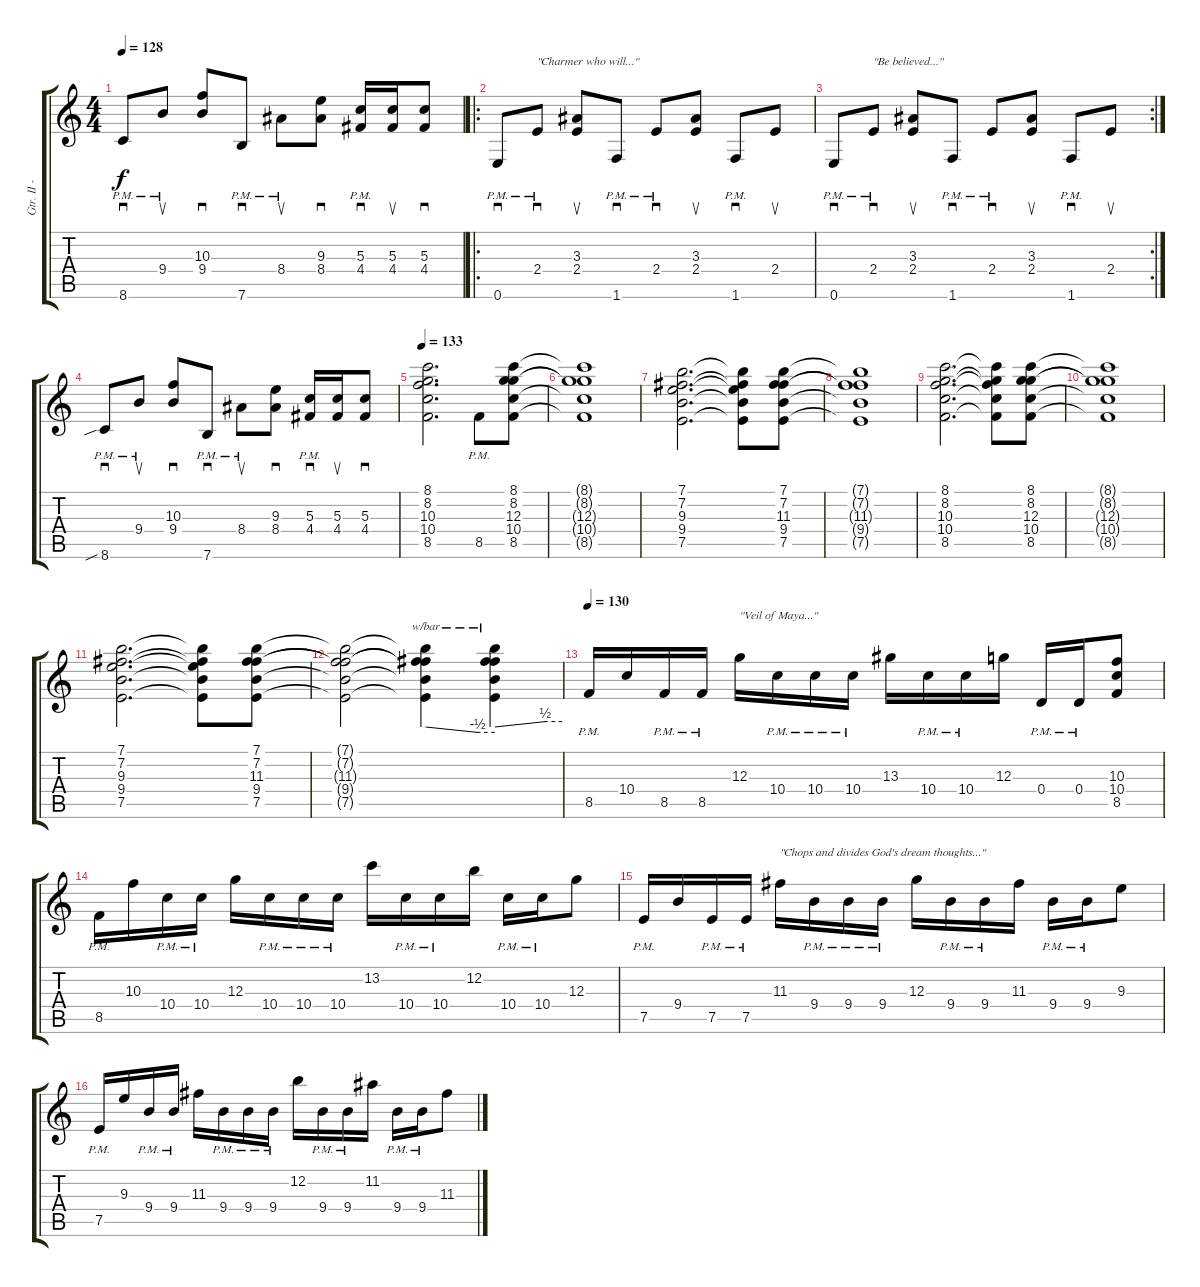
\track ("Gtr. II - Jason Gobel (Distortion)" "Gtr. II - ") {instrument distortionguitar}
\staff {score tabs}
\tuning (E4 B3 G3 D3 A2 E2) {hide}
\ts (4 4)
\tempo 128
\clef g2
\ks c
8.6{pm}.8{sd dy f} 9.4{pm}.8{su} (10.3 9.4).8{sd} 7.6{pm}.8{sd} 8.4{pm}.8{su} (9.3 8.4).8{sd} (5.3{pm} 4.4{pm}).16{sd} (5.3 4.4).16{su} (5.3 4.4).8{sd} |
\ro
0.6{pm}.8{sd} 2.4{pm}.8{sd txt "\"Charmer who will...\""} (3.3 2.4).8{su} 1.6{pm}.8{sd} 2.4{pm}.8{sd} (3.3 2.4).8{su} 1.6{pm}.8{sd} 2.4.8{su} |
\rc 2
0.6{pm}.8{sd} 2.4{pm}.8{sd txt "\"Be believed...\""} (3.3 2.4).8{su} 1.6{pm}.8{sd} 2.4{pm}.8{sd} (3.3 2.4).8{su} 1.6{pm}.8{sd} 2.4.8{su} |
8.6{sib pm}.8{sd} 9.4{pm}.8{su} (10.3 9.4).8{sd} 7.6{pm}.8{sd} 8.4{pm}.8{su} (9.3 8.4).8{sd} (5.3{pm} 4.4{pm}).16{sd} (5.3 4.4).16{su} (5.3 4.4).8{sd} |
\tempo 133
(8.1 8.2 10.3 10.4 8.5).2{d} 8.5{pm}.8 (8.1 8.2 12.3 10.4 8.5).8 |
(8.1{t} 8.2{t} 12.3{t} 10.4{t} 8.5{t}).1 |
(7.1 7.2 9.3 9.4 7.5).2{d} (7.1{t} 7.2{t} 9.3{t} 9.4{t} 7.5{t}).8 (7.1 7.2 11.3 9.4 7.5).8 |
(7.1{t} 7.2{t} 11.3{t} 9.4{t} 7.5{t}).1 |
(8.1 8.2 10.3 10.4 8.5).2{d} (8.1{t} 8.2{t} 10.3{t} 10.4{t} 8.5{t}).8 (8.1 8.2 12.3 10.4 8.5).8 |
(8.1{t} 8.2{t} 12.3{t} 10.4{t} 8.5{t}).1 |
(7.1 7.2 9.3 9.4 7.5).2{d} (7.1{t} 7.2{t} 9.3{t} 9.4{t} 7.5{t}).8 (7.1 7.2 11.3 9.4 7.5).8 |
(7.1{t} 7.2{t} 11.3{t} 9.4{t} 7.5{t}).2 (7.1{t} 7.2{t} 11.3{t} 9.4{t} 7.5{t}).4{tbe (custom default 0 0 45 -2 60 -2)} (7.1{t} 7.2{t} 11.3{t} 9.4{t} 7.5{t}).4{tbe (custom default 0 0 45 2 60 2)} |
\tempo 130
8.5{pm}.16 10.4.16 8.5{pm}.16 8.5{pm}.16 12.3.16{txt "\"Veil of Maya...\""} 10.4{pm}.16 10.4{pm}.16 10.4{pm}.16 13.3.16 10.4{pm}.16 10.4{pm}.16 12.3.16 0.4{pm}.16 0.4{pm}.16 (10.3 10.4 8.5).8 |
8.5{pm}.16 10.3.16 10.4{pm}.16 10.4{pm}.16 12.3.16 10.4{pm}.16 10.4{pm}.16 10.4{pm}.16 13.2.16 10.4{pm}.16 10.4{pm}.16 12.2.16 10.4{pm}.16 10.4{pm}.16 12.3.8 |
7.5{pm}.16 9.4.16 7.5{pm}.16 7.5{pm}.16 11.3.16{txt "\"Chops and divides God's dream thoughts...\""} 9.4{pm}.16 9.4{pm}.16 9.4{pm}.16 12.3.16 9.4{pm}.16 9.4{pm}.16 11.3.16 9.4{pm}.16 9.4{pm}.16 9.3.8 |
7.5{pm}.16 9.3.16 9.4{pm}.16 9.4{pm}.16 11.3.16 9.4{pm}.16 9.4{pm}.16 9.4{pm}.16 12.2.16 9.4{pm}.16 9.4{pm}.16 11.2.16 9.4{pm}.16 9.4{pm}.16 11.3.8
